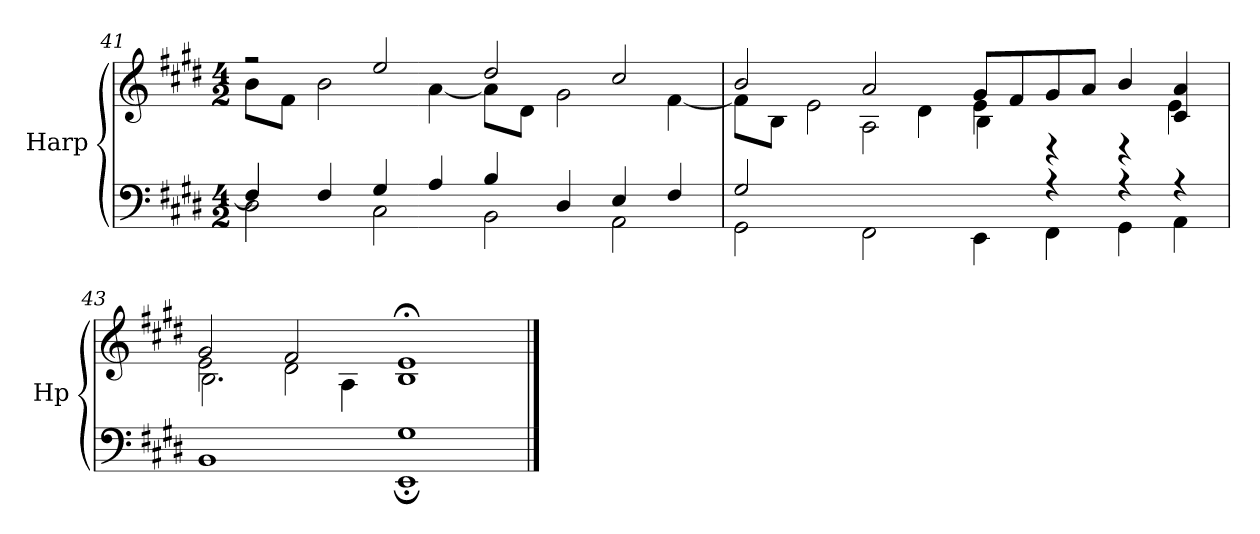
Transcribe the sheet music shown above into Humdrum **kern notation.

**kern	**kern
*part1	*part1
*staff2	*staff1
*I"Harp	*
*I'Hp	*
*clefF4	*clefG2
*k[f#c#g#d#]	*k[f#c#g#d#]
*M4/2	*M4/2
=41	=41
*^	*^
4F#/]	2D#\	2r	8b\L
.	.	.	8f#\J
4F#/	.	.	2b\
4G#/	2C#\	2ee/	.
4A/	.	.	[4a\
4B/	2BB\	2dd#/	8a\L]
.	.	.	8d#\J
4D#/	.	.	2g#\
4E/	2AA\	2cc#/	.
4F#/	.	.	[4f#\
=42	=42	=42	=42
*	*	*	*^
2G#/	2GG#\	2b/	8f#\L]	2ryy
.	.	.	8B\J	.
.	.	.	2e\	.
2.ryy	2FF#\	2a/	.	2A\
.	.	.	4d#\	.
.	4EE\	8g#/L	4e\	4B\
.	.	8f#/	.	.
4rA	4FF#\	8g#/	4rD	2.ryy
.	.	8a/J	.	.
4rA	4GG#\	4b/	4rD	.
4r	4AA\	4c#/ 4a/	4e\	.
!!LO:LB:g=z	!!	!!
=43	=43	=43	=43	=43
1ryy	1BB	2g#/	2e\	2.B\
.	.	2f#/	2d#\	.
.	.	.	.	4A\
1G#	1EE;	1e;<	1B	1ryy
*v	*v	*	*	*
*	*v	*v	*v
==	==
*-	*-
